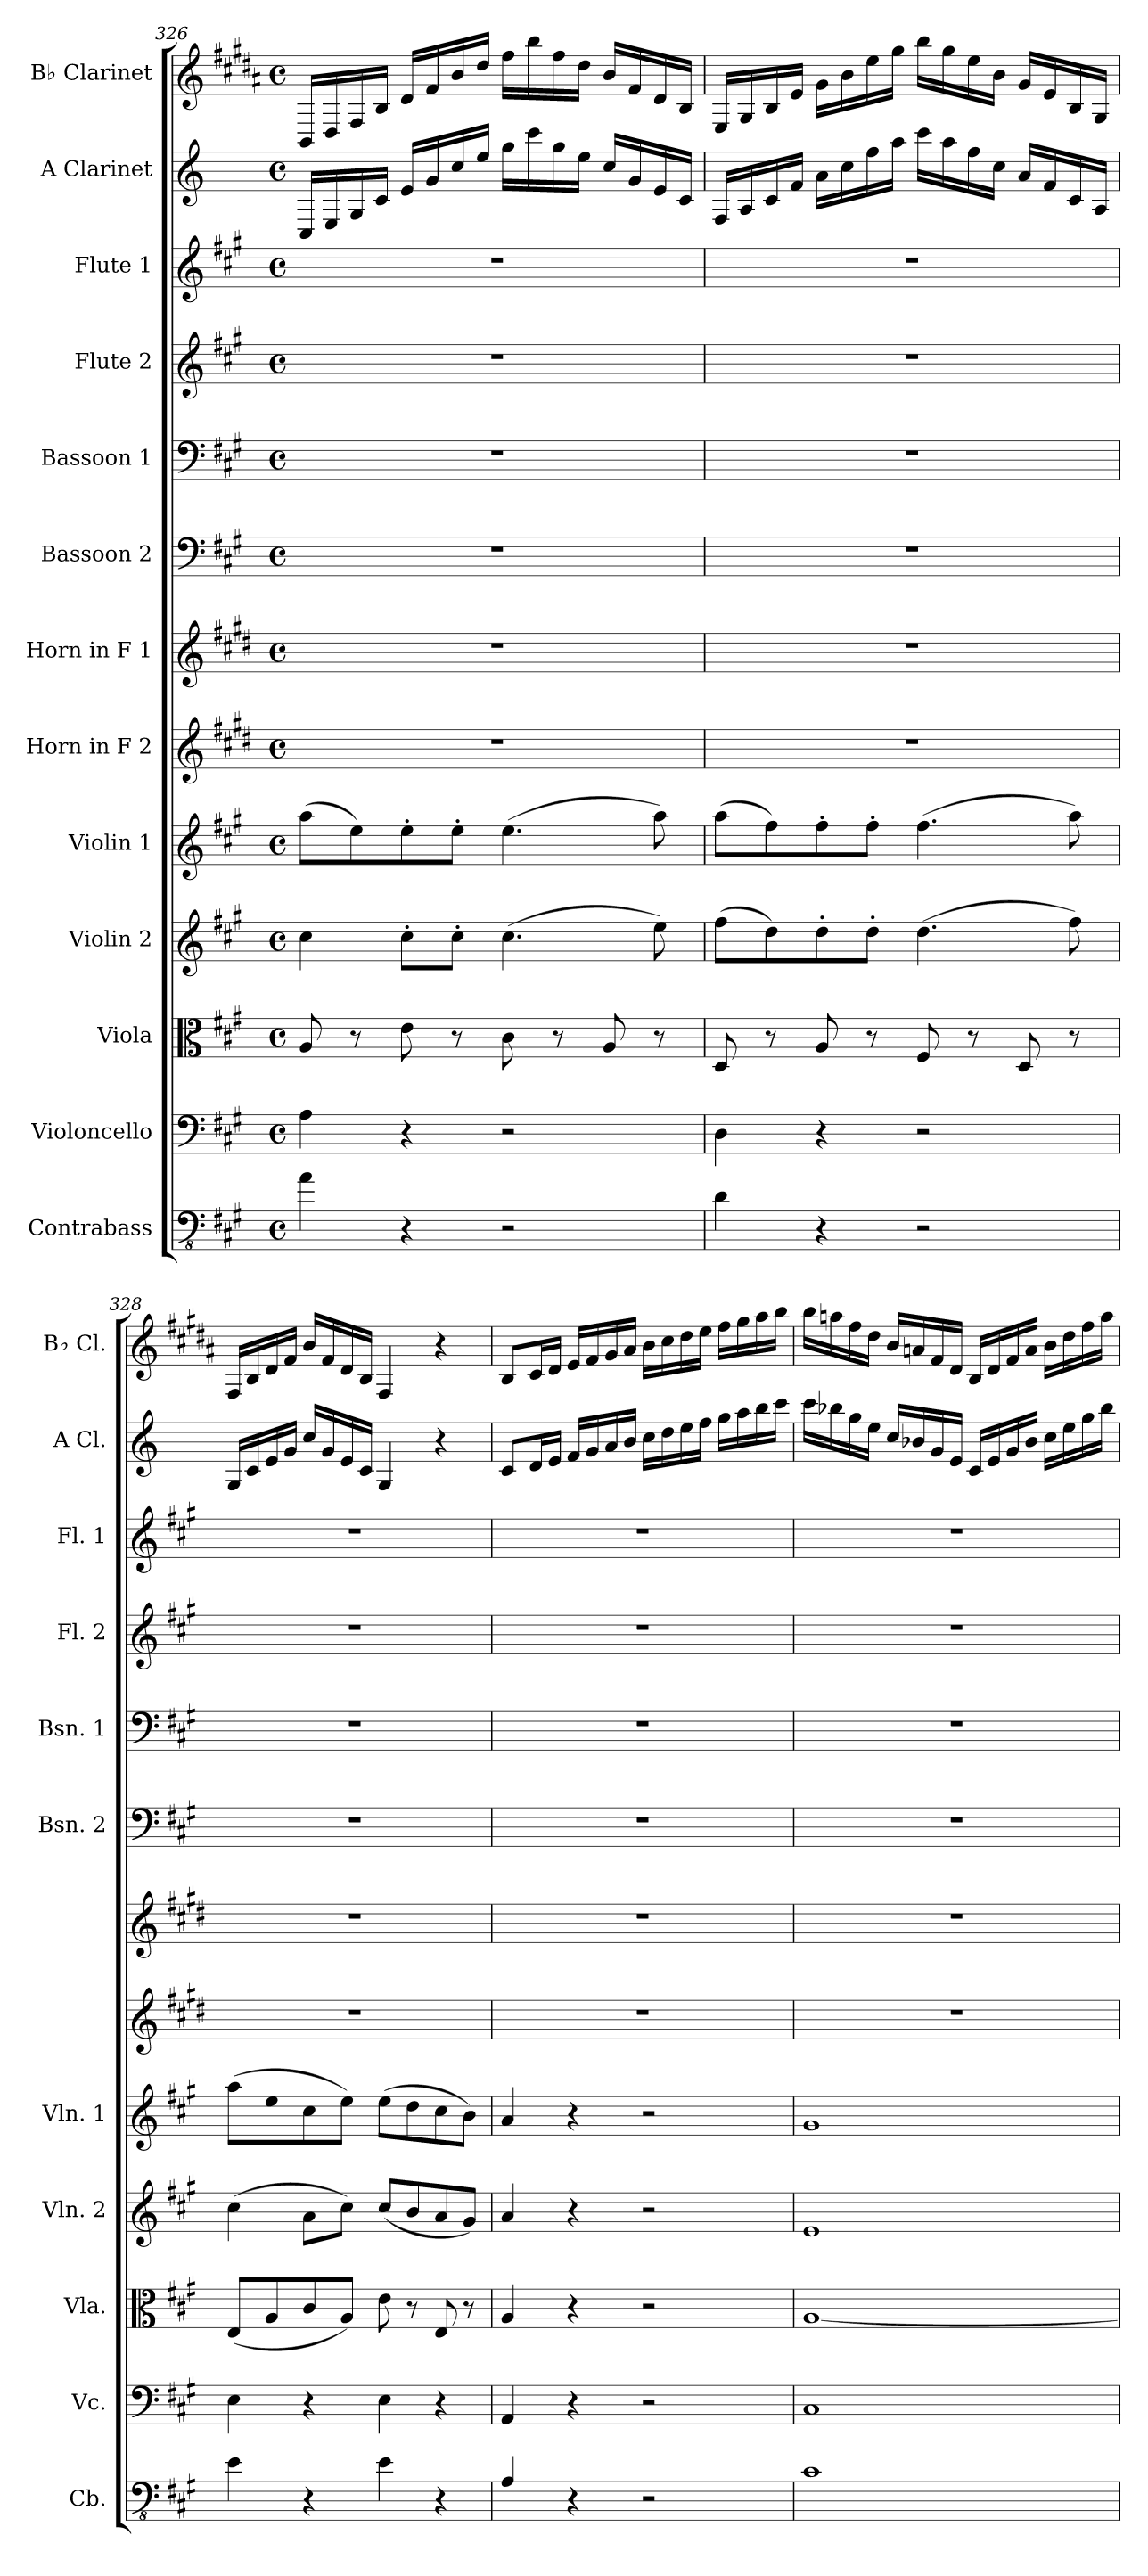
**kern	**kern	**kern	**kern	**kern	**kern	**kern	**kern	**kern	**kern	**kern	**kern	**kern
*part13	*part12	*part11	*part10	*part9	*part8	*part7	*part6	*part5	*part4	*part3	*part2	*part1
*staff13	*staff12	*staff11	*staff10	*staff9	*staff8	*staff7	*staff6	*staff5	*staff4	*staff3	*staff2	*staff1
*I"Contrabass	*I"Violoncello	*I"Viola	*I"Violin 2	*I"Violin 1	*I"Horn in F 2	*I"Horn in F 1	*I"Bassoon 2	*I"Bassoon 1	*I"Flute 2	*I"Flute 1	*I"A Clarinet	*I"B♭ Clarinet
*I'Cb.	*I'Vc.	*I'Vla.	*I'Vln. 2	*I'Vln. 1	*	*	*I'Bsn. 2	*I'Bsn. 1	*I'Fl. 2	*I'Fl. 1	*I'A Cl.	*I'B♭ Cl.
*clefFv4	*clefF4	*clefC3	*clefG2	*clefG2	*clefG2	*clefG2	*clefF4	*clefF4	*clefG2	*clefG2	*clefG2	*clefG2
*ITrd7c12	*	*	*	*	*ITrd4c7	*ITrd4c7	*	*	*	*	*ITrd2c3	*ITrd1c2
*k[f#c#g#]	*k[f#c#g#]	*k[f#c#g#]	*k[f#c#g#]	*k[f#c#g#]	*k[f#c#g#]	*k[f#c#g#]	*k[f#c#g#]	*k[f#c#g#]	*k[f#c#g#]	*k[f#c#g#]	*k[f#c#g#]	*k[f#c#g#]
*M4/4	*M4/4	*M4/4	*M4/4	*M4/4	*M4/4	*M4/4	*M4/4	*M4/4	*M4/4	*M4/4	*M4/4	*M4/4
*met(c)	*met(c)	*met(c)	*met(c)	*met(c)	*met(c)	*met(c)	*met(c)	*met(c)	*met(c)	*met(c)	*met(c)	*met(c)
=326	=326	=326	=326	=326	=326	=326	=326	=326	=326	=326	=326	=326
4AA\	4A\	8A/	4cc#\	(>8aa\L	1r	1r	1r	1r	1r	1r	16AA/LL	16AA/LL
.	.	.	.	.	.	.	.	.	.	.	16C#/	16C#/
.	.	8r	.	8ee\)	.	.	.	.	.	.	16E/	16E/
.	.	.	.	.	.	.	.	.	.	.	16A/JJ	16A/JJ
4r	4r	8e\	8cc#'\L	8ee'\	.	.	.	.	.	.	16c#/LL	16c#/LL
.	.	.	.	.	.	.	.	.	.	.	16e/	16e/
.	.	8r	8cc#'\J	8ee'\J	.	.	.	.	.	.	16a/	16a/
.	.	.	.	.	.	.	.	.	.	.	16cc#/JJ	16cc#/JJ
2r	2r	8c#\	(>4.cc#\	(>4.ee\	.	.	.	.	.	.	16ee\LL	16ee\LL
.	.	.	.	.	.	.	.	.	.	.	16aa\	16aa\
.	.	8r	.	.	.	.	.	.	.	.	16ee\	16ee\
.	.	.	.	.	.	.	.	.	.	.	16cc#\JJ	16cc#\JJ
.	.	8A/	.	.	.	.	.	.	.	.	16a/LL	16a/LL
.	.	.	.	.	.	.	.	.	.	.	16e/	16e/
.	.	8r	8ee\)	8aa\)	.	.	.	.	.	.	16c#/	16c#/
.	.	.	.	.	.	.	.	.	.	.	16A/JJ	16A/JJ
!!LO:PB:g=z
=327	=327	=327	=327	=327	=327	=327	=327	=327	=327	=327	=327	=327
4DD\	4D\	8D/	(>8ff#\L	(>8aa\L	1r	1r	1r	1r	1r	1r	16D/LL	16D/LL
.	.	.	.	.	.	.	.	.	.	.	16F#/	16F#/
.	.	8r	8dd\)	8ff#\)	.	.	.	.	.	.	16A/	16A/
.	.	.	.	.	.	.	.	.	.	.	16d/JJ	16d/JJ
4r	4r	8A/	8dd'\	8ff#'\	.	.	.	.	.	.	16f#\LL	16f#\LL
.	.	.	.	.	.	.	.	.	.	.	16a\	16a\
.	.	8r	8dd'\J	8ff#'\J	.	.	.	.	.	.	16dd\	16dd\
.	.	.	.	.	.	.	.	.	.	.	16ff#\JJ	16ff#\JJ
2r	2r	8F#/	(>4.dd\	(>4.ff#\	.	.	.	.	.	.	16aa\LL	16aa\LL
.	.	.	.	.	.	.	.	.	.	.	16ff#\	16ff#\
.	.	8r	.	.	.	.	.	.	.	.	16dd\	16dd\
.	.	.	.	.	.	.	.	.	.	.	16a\JJ	16a\JJ
.	.	8D/	.	.	.	.	.	.	.	.	16f#/LL	16f#/LL
.	.	.	.	.	.	.	.	.	.	.	16d/	16d/
.	.	8r	8ff#\)	8aa\)	.	.	.	.	.	.	16A/	16A/
.	.	.	.	.	.	.	.	.	.	.	16F#/JJ	16F#/JJ
=328	=328	=328	=328	=328	=328	=328	=328	=328	=328	=328	=328	=328
4EE\	4E\	(<8E/L	(>4cc#\	(>8aa\L	1r	1r	1r	1r	1r	1r	16E/LL	16E/LL
.	.	.	.	.	.	.	.	.	.	.	16A/	16A/
.	.	8A/	.	8ee\	.	.	.	.	.	.	16c#/	16c#/
.	.	.	.	.	.	.	.	.	.	.	16e/JJ	16e/JJ
4r	4r	8c#/	8a\L	8cc#\	.	.	.	.	.	.	16a/LL	16a/LL
.	.	.	.	.	.	.	.	.	.	.	16e/	16e/
.	.	8A/J)	8cc#\J)	8ee\J)	.	.	.	.	.	.	16c#/	16c#/
.	.	.	.	.	.	.	.	.	.	.	16A/JJ	16A/JJ
4EE\	4E\	8e\	(<8cc#/L	(>8ee\L	.	.	.	.	.	.	4E/	4E/
.	.	8r	8b/	8dd\	.	.	.	.	.	.	.	.
4r	4r	8E/	8a/	8cc#\	.	.	.	.	.	.	4r	4r
.	.	8r	8g#/J)	8b\J)	.	.	.	.	.	.	.	.
!!LO:PB:g=z
=329	=329	=329	=329	=329	=329	=329	=329	=329	=329	=329	=329	=329
4AAA/	4AA/	4A/	4a/	4a/	1r	1r	1r	1r	1r	1r	8A/L	8A/L
.	.	.	.	.	.	.	.	.	.	.	16B/L	16B/L
.	.	.	.	.	.	.	.	.	.	.	16c#/JJ	16c#/JJ
4r	4r	4r	4r	4r	.	.	.	.	.	.	16d/LL	16d/LL
.	.	.	.	.	.	.	.	.	.	.	16e/	16e/
.	.	.	.	.	.	.	.	.	.	.	16f#/	16f#/
.	.	.	.	.	.	.	.	.	.	.	16g#/JJ	16g#/JJ
2r	2r	2r	2r	2r	.	.	.	.	.	.	16a\LL	16a\LL
.	.	.	.	.	.	.	.	.	.	.	16b\	16b\
.	.	.	.	.	.	.	.	.	.	.	16cc#\	16cc#\
.	.	.	.	.	.	.	.	.	.	.	16dd\JJ	16dd\JJ
.	.	.	.	.	.	.	.	.	.	.	16ee\LL	16ee\LL
.	.	.	.	.	.	.	.	.	.	.	16ff#\	16ff#\
.	.	.	.	.	.	.	.	.	.	.	16gg#\	16gg#\
.	.	.	.	.	.	.	.	.	.	.	16aa\JJ	16aa\JJ
=330	=330	=330	=330	=330	=330	=330	=330	=330	=330	=330	=330	=330
1CC#	1C#	[1A	1e	1g#	1r	1r	1r	1r	1r	1r	16aa\LL	16aa\LL
.	.	.	.	.	.	.	.	.	.	.	16ggn\	16ggn\
.	.	.	.	.	.	.	.	.	.	.	16ee\	16ee\
.	.	.	.	.	.	.	.	.	.	.	16cc#\JJ	16cc#\JJ
.	.	.	.	.	.	.	.	.	.	.	16a/LL	16a/LL
.	.	.	.	.	.	.	.	.	.	.	16gn/	16gn/
.	.	.	.	.	.	.	.	.	.	.	16e/	16e/
.	.	.	.	.	.	.	.	.	.	.	16c#/JJ	16c#/JJ
.	.	.	.	.	.	.	.	.	.	.	16A/LL	16A/LL
.	.	.	.	.	.	.	.	.	.	.	16c#/	16c#/
.	.	.	.	.	.	.	.	.	.	.	16e/	16e/
.	.	.	.	.	.	.	.	.	.	.	16g/JJ	16g/JJ
.	.	.	.	.	.	.	.	.	.	.	16a\LL	16a\LL
.	.	.	.	.	.	.	.	.	.	.	16cc#\	16cc#\
.	.	.	.	.	.	.	.	.	.	.	16ee\	16ee\
.	.	.	.	.	.	.	.	.	.	.	16gg\JJ	16gg\JJ
=	=	=	=	=	=	=	=	=	=	=	=	=
*-	*-	*-	*-	*-	*-	*-	*-	*-	*-	*-	*-	*-
